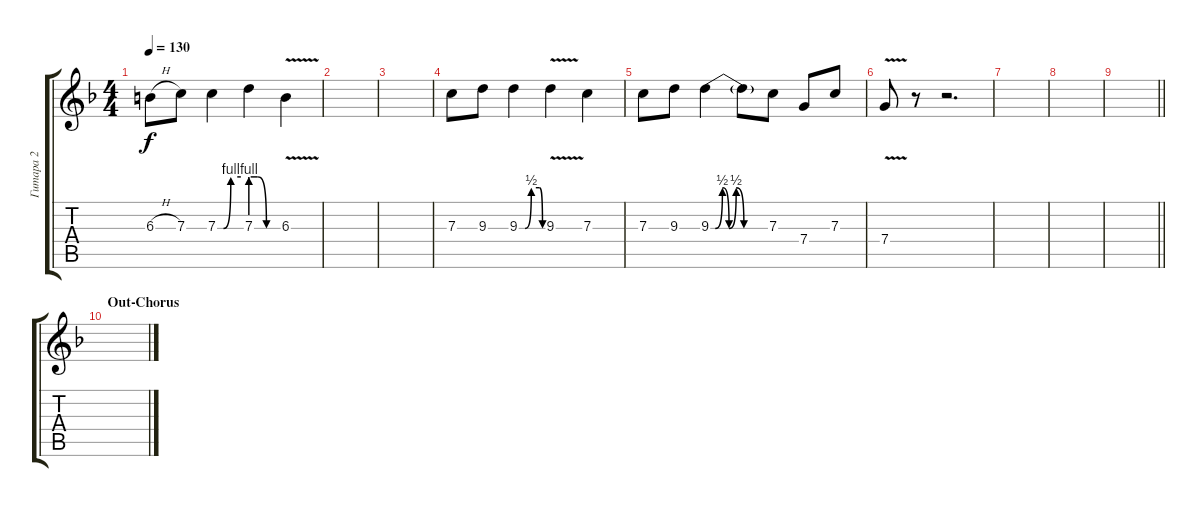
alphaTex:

\track ("Гитара 2" "Гитара 2") {instrument acousticguitarsteel}
\staff {score tabs}
\tuning (D4 A3 F3 C3 G2 D2) {hide}
\ts (4 4)
\tempo 130
\clef g2
\ks dminor
6.3{h}.8{dy f} 7.3.8 7.3{be (custom 0 0 15 0 34 4 60 4)}.4 7.3{be (custom 0 4 15 4 35 0 60 0)}.4 6.3{v}.4 |
|
|
7.3.8 9.3.8 9.3{be (custom 0 0 15 0 31 2 52 2 60 0)}.4 9.3{v}.4 7.3.4 |
7.3.8 9.3.8 9.3{be (custom 0 0 8 0 21 2 33 0 46 2 60 0)}.4 9.3{be (hold 0 0 60 0) t}.8 7.3.8 7.4.8 7.3.8 |
7.4{v}.8 r.8 r.2{d} |
|
|
\barLineRight lightlight
|
\section ("" "Out-Chorus")
